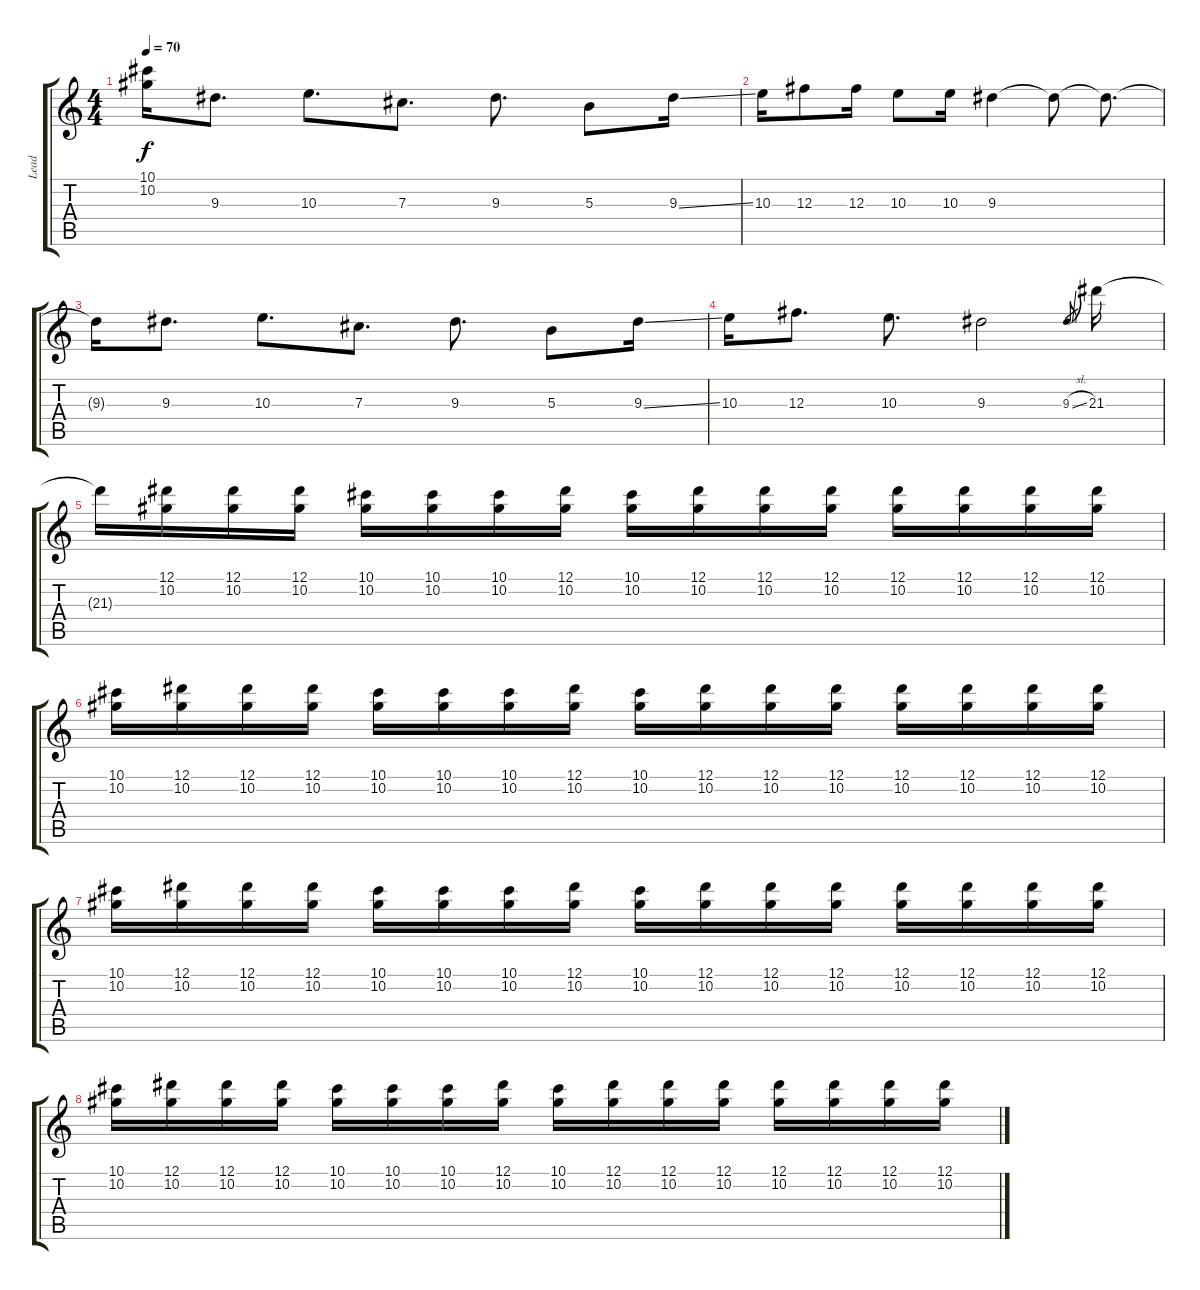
\track ("Lead" "Lead") {instrument overdrivenguitar}
\staff {score tabs}
\tuning (Eb4 Bb3 Gb3 Db3 Ab2 Eb2) {hide}
\ts (4 4)
\tempo 70
\clef g2
\ks c
(10.1 10.2).16{dy f} 9.3.8{d} 10.3.8{d} 7.3.8{d} 9.3.8{d} 5.3.8 9.3{ss}.16 |
10.3.16 12.3.8 12.3.16 10.3.8 10.3.16 9.3.4 9.3{t}.8 9.3{t}.8{d} |
9.3{t}.16 9.3.8{d} 10.3.8{d} 7.3.8{d} 9.3.8{d} 5.3.8 9.3{ss}.16 |
10.3.16 12.3.8{d} 10.3.8{d} 9.3.2 9.3{sl}.8{gr} 21.3.16 |
21.3{t}.16 (12.1 10.2).16 (12.1 10.2).16 (12.1 10.2).16 (10.1 10.2).16 (10.1 10.2).16 (10.1 10.2).16 (12.1 10.2).16 (10.1 10.2).16 (12.1 10.2).16 (12.1 10.2).16 (12.1 10.2).16 (12.1 10.2).16 (12.1 10.2).16 (12.1 10.2).16 (12.1 10.2).16 |
(10.1 10.2).16 (12.1 10.2).16 (12.1 10.2).16 (12.1 10.2).16 (10.1 10.2).16 (10.1 10.2).16 (10.1 10.2).16 (12.1 10.2).16 (10.1 10.2).16 (12.1 10.2).16 (12.1 10.2).16 (12.1 10.2).16 (12.1 10.2).16 (12.1 10.2).16 (12.1 10.2).16 (12.1 10.2).16 |
(10.1 10.2).16 (12.1 10.2).16 (12.1 10.2).16 (12.1 10.2).16 (10.1 10.2).16 (10.1 10.2).16 (10.1 10.2).16 (12.1 10.2).16 (10.1 10.2).16 (12.1 10.2).16 (12.1 10.2).16 (12.1 10.2).16 (12.1 10.2).16 (12.1 10.2).16 (12.1 10.2).16 (12.1 10.2).16 |
(10.1 10.2).16 (12.1 10.2).16 (12.1 10.2).16 (12.1 10.2).16 (10.1 10.2).16 (10.1 10.2).16 (10.1 10.2).16 (12.1 10.2).16 (10.1 10.2).16 (12.1 10.2).16 (12.1 10.2).16 (12.1 10.2).16 (12.1 10.2).16 (12.1 10.2).16 (12.1 10.2).16 (12.1 10.2).16
